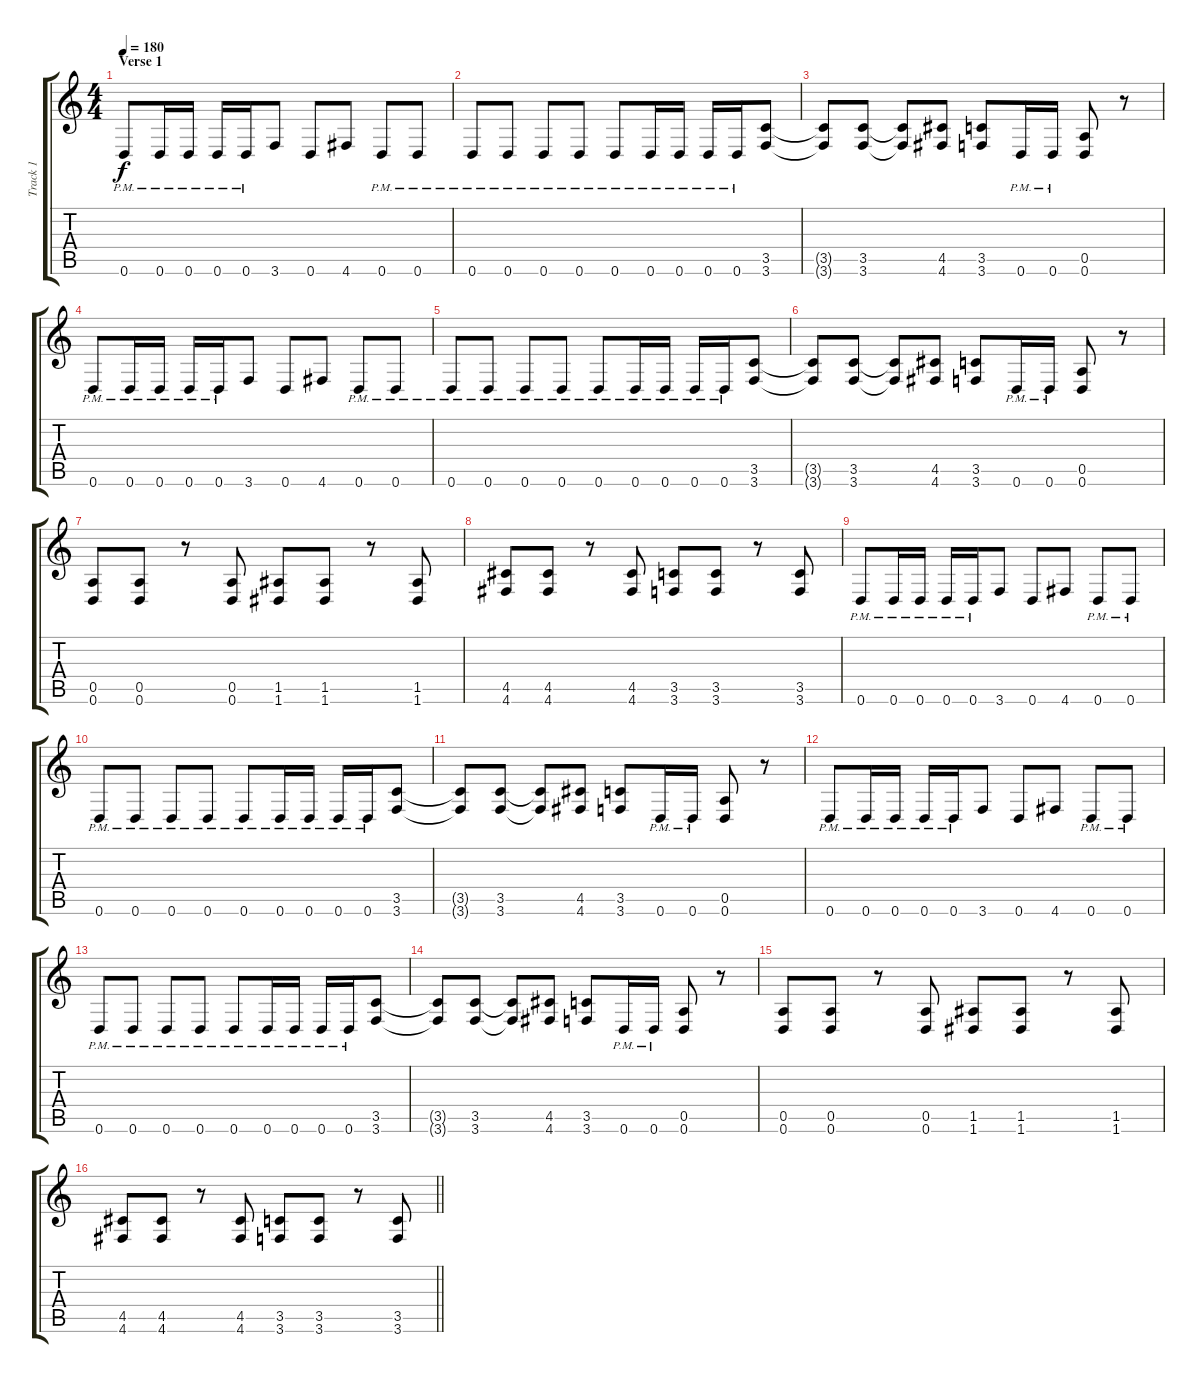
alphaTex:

\track ("Track 1" "Track 1") {instrument distortionguitar}
\staff {score tabs}
\tuning (E4 B3 G3 D3 A2 D2) {hide}
\ts (4 4)
\section ("" "Verse 1")
\tempo 180
\clef g2
\ks c
0.6{pm}.8{dy f} 0.6{pm}.16 0.6{pm}.16 0.6{pm}.16 0.6{pm}.16 3.6.8 0.6.8 4.6.8 0.6{pm}.8 0.6{pm}.8 |
0.6{pm}.8 0.6{pm}.8 0.6{pm}.8 0.6{pm}.8 0.6{pm}.8 0.6{pm}.16 0.6{pm}.16 0.6{pm}.16 0.6{pm}.16 (3.5 3.6).8 |
(3.5{t} 3.6{t}).8 (3.5 3.6).8 (3.5{t} 3.6{t}).8 (4.5 4.6).8 (3.5 3.6).8 0.6{pm}.16 0.6{pm}.16 (0.5 0.6).8 r.8 |
0.6{pm}.8 0.6{pm}.16 0.6{pm}.16 0.6{pm}.16 0.6{pm}.16 3.6.8 0.6.8 4.6.8 0.6{pm}.8 0.6{pm}.8 |
0.6{pm}.8 0.6{pm}.8 0.6{pm}.8 0.6{pm}.8 0.6{pm}.8 0.6{pm}.16 0.6{pm}.16 0.6{pm}.16 0.6{pm}.16 (3.5 3.6).8 |
(3.5{t} 3.6{t}).8 (3.5 3.6).8 (3.5{t} 3.6{t}).8 (4.5 4.6).8 (3.5 3.6).8 0.6{pm}.16 0.6{pm}.16 (0.5 0.6).8 r.8 |
(0.5 0.6).8 (0.5 0.6).8 r.8 (0.5 0.6).8 (1.5 1.6).8 (1.5 1.6).8 r.8 (1.5 1.6).8 |
(4.5 4.6).8 (4.5 4.6).8 r.8 (4.5 4.6).8 (3.5 3.6).8 (3.5 3.6).8 r.8 (3.5 3.6).8 |
0.6{pm}.8 0.6{pm}.16 0.6{pm}.16 0.6{pm}.16 0.6{pm}.16 3.6.8 0.6.8 4.6.8 0.6{pm}.8 0.6{pm}.8 |
0.6{pm}.8 0.6{pm}.8 0.6{pm}.8 0.6{pm}.8 0.6{pm}.8 0.6{pm}.16 0.6{pm}.16 0.6{pm}.16 0.6{pm}.16 (3.5 3.6).8 |
(3.5{t} 3.6{t}).8 (3.5 3.6).8 (3.5{t} 3.6{t}).8 (4.5 4.6).8 (3.5 3.6).8 0.6{pm}.16 0.6{pm}.16 (0.5 0.6).8 r.8 |
0.6{pm}.8 0.6{pm}.16 0.6{pm}.16 0.6{pm}.16 0.6{pm}.16 3.6.8 0.6.8 4.6.8 0.6{pm}.8 0.6{pm}.8 |
0.6{pm}.8 0.6{pm}.8 0.6{pm}.8 0.6{pm}.8 0.6{pm}.8 0.6{pm}.16 0.6{pm}.16 0.6{pm}.16 0.6{pm}.16 (3.5 3.6).8 |
(3.5{t} 3.6{t}).8 (3.5 3.6).8 (3.5{t} 3.6{t}).8 (4.5 4.6).8 (3.5 3.6).8 0.6{pm}.16 0.6{pm}.16 (0.5 0.6).8 r.8 |
(0.5 0.6).8 (0.5 0.6).8 r.8 (0.5 0.6).8 (1.5 1.6).8 (1.5 1.6).8 r.8 (1.5 1.6).8 |
\barLineRight lightlight
(4.5 4.6).8 (4.5 4.6).8 r.8 (4.5 4.6).8 (3.5 3.6).8 (3.5 3.6).8 r.8 (3.5 3.6).8
